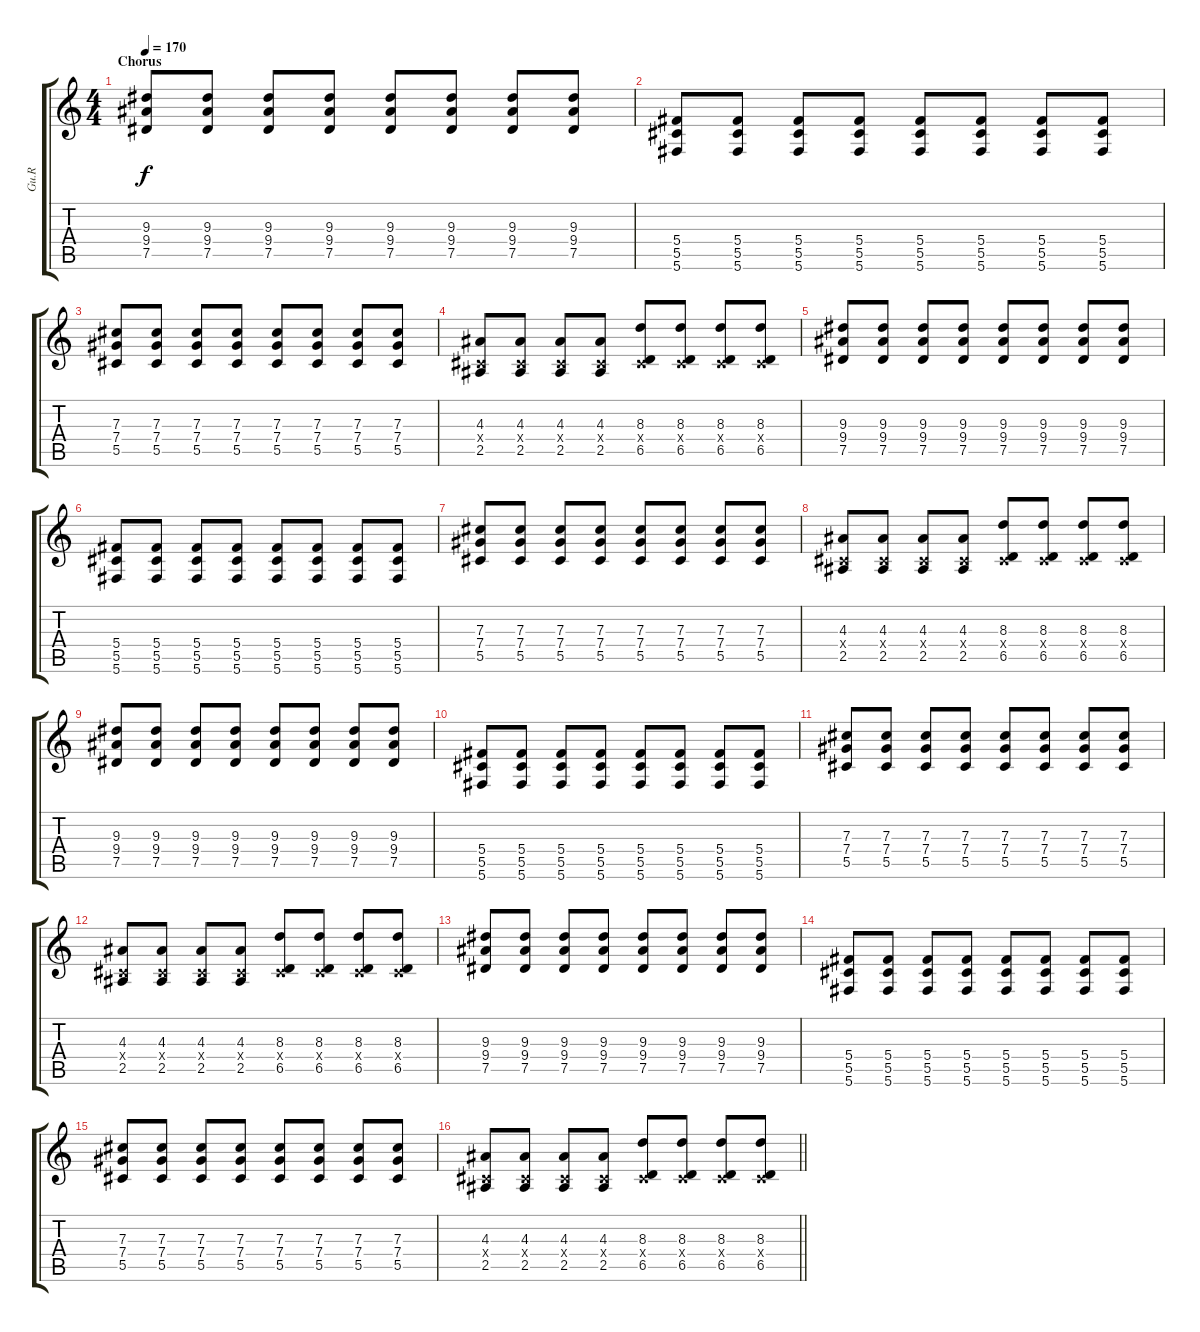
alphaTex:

\track ("Gu.R" "Gu.R") {instrument distortionguitar}
\staff {score tabs}
\tuning (Eb4 Bb3 Gb3 Db3 Ab2 Db2) {hide}
\ts (4 4)
\section ("" "Chorus")
\tempo 170
\clef g2
\ks c
(9.3 9.4 7.5).8{dy f} (9.3 9.4 7.5).8 (9.3 9.4 7.5).8 (9.3 9.4 7.5).8 (9.3 9.4 7.5).8 (9.3 9.4 7.5).8 (9.3 9.4 7.5).8 (9.3 9.4 7.5).8 |
(5.4 5.5 5.6).8 (5.4 5.5 5.6).8 (5.4 5.5 5.6).8 (5.4 5.5 5.6).8 (5.4 5.5 5.6).8 (5.4 5.5 5.6).8 (5.4 5.5 5.6).8 (5.4 5.5 5.6).8 |
(7.3 7.4 5.5).8 (7.3 7.4 5.5).8 (7.3 7.4 5.5).8 (7.3 7.4 5.5).8 (7.3 7.4 5.5).8 (7.3 7.4 5.5).8 (7.3 7.4 5.5).8 (7.3 7.4 5.5).8 |
(4.3 0.4{x} 2.5).8 (4.3 0.4{x} 2.5).8 (4.3 0.4{x} 2.5).8 (4.3 0.4{x} 2.5).8 (8.3 0.4{x} 6.5).8 (8.3 0.4{x} 6.5).8 (8.3 0.4{x} 6.5).8 (8.3 0.4{x} 6.5).8 |
(9.3 9.4 7.5).8 (9.3 9.4 7.5).8 (9.3 9.4 7.5).8 (9.3 9.4 7.5).8 (9.3 9.4 7.5).8 (9.3 9.4 7.5).8 (9.3 9.4 7.5).8 (9.3 9.4 7.5).8 |
(5.4 5.5 5.6).8 (5.4 5.5 5.6).8 (5.4 5.5 5.6).8 (5.4 5.5 5.6).8 (5.4 5.5 5.6).8 (5.4 5.5 5.6).8 (5.4 5.5 5.6).8 (5.4 5.5 5.6).8 |
(7.3 7.4 5.5).8 (7.3 7.4 5.5).8 (7.3 7.4 5.5).8 (7.3 7.4 5.5).8 (7.3 7.4 5.5).8 (7.3 7.4 5.5).8 (7.3 7.4 5.5).8 (7.3 7.4 5.5).8 |
(4.3 0.4{x} 2.5).8 (4.3 0.4{x} 2.5).8 (4.3 0.4{x} 2.5).8 (4.3 0.4{x} 2.5).8 (8.3 0.4{x} 6.5).8 (8.3 0.4{x} 6.5).8 (8.3 0.4{x} 6.5).8 (8.3 0.4{x} 6.5).8 |
(9.3 9.4 7.5).8 (9.3 9.4 7.5).8 (9.3 9.4 7.5).8 (9.3 9.4 7.5).8 (9.3 9.4 7.5).8 (9.3 9.4 7.5).8 (9.3 9.4 7.5).8 (9.3 9.4 7.5).8 |
(5.4 5.5 5.6).8 (5.4 5.5 5.6).8 (5.4 5.5 5.6).8 (5.4 5.5 5.6).8 (5.4 5.5 5.6).8 (5.4 5.5 5.6).8 (5.4 5.5 5.6).8 (5.4 5.5 5.6).8 |
(7.3 7.4 5.5).8 (7.3 7.4 5.5).8 (7.3 7.4 5.5).8 (7.3 7.4 5.5).8 (7.3 7.4 5.5).8 (7.3 7.4 5.5).8 (7.3 7.4 5.5).8 (7.3 7.4 5.5).8 |
(4.3 0.4{x} 2.5).8 (4.3 0.4{x} 2.5).8 (4.3 0.4{x} 2.5).8 (4.3 0.4{x} 2.5).8 (8.3 0.4{x} 6.5).8 (8.3 0.4{x} 6.5).8 (8.3 0.4{x} 6.5).8 (8.3 0.4{x} 6.5).8 |
(9.3 9.4 7.5).8 (9.3 9.4 7.5).8 (9.3 9.4 7.5).8 (9.3 9.4 7.5).8 (9.3 9.4 7.5).8 (9.3 9.4 7.5).8 (9.3 9.4 7.5).8 (9.3 9.4 7.5).8 |
(5.4 5.5 5.6).8 (5.4 5.5 5.6).8 (5.4 5.5 5.6).8 (5.4 5.5 5.6).8 (5.4 5.5 5.6).8 (5.4 5.5 5.6).8 (5.4 5.5 5.6).8 (5.4 5.5 5.6).8 |
(7.3 7.4 5.5).8 (7.3 7.4 5.5).8 (7.3 7.4 5.5).8 (7.3 7.4 5.5).8 (7.3 7.4 5.5).8 (7.3 7.4 5.5).8 (7.3 7.4 5.5).8 (7.3 7.4 5.5).8 |
\barLineRight lightlight
(4.3 0.4{x} 2.5).8 (4.3 0.4{x} 2.5).8 (4.3 0.4{x} 2.5).8 (4.3 0.4{x} 2.5).8 (8.3 0.4{x} 6.5).8 (8.3 0.4{x} 6.5).8 (8.3 0.4{x} 6.5).8 (8.3 0.4{x} 6.5).8
